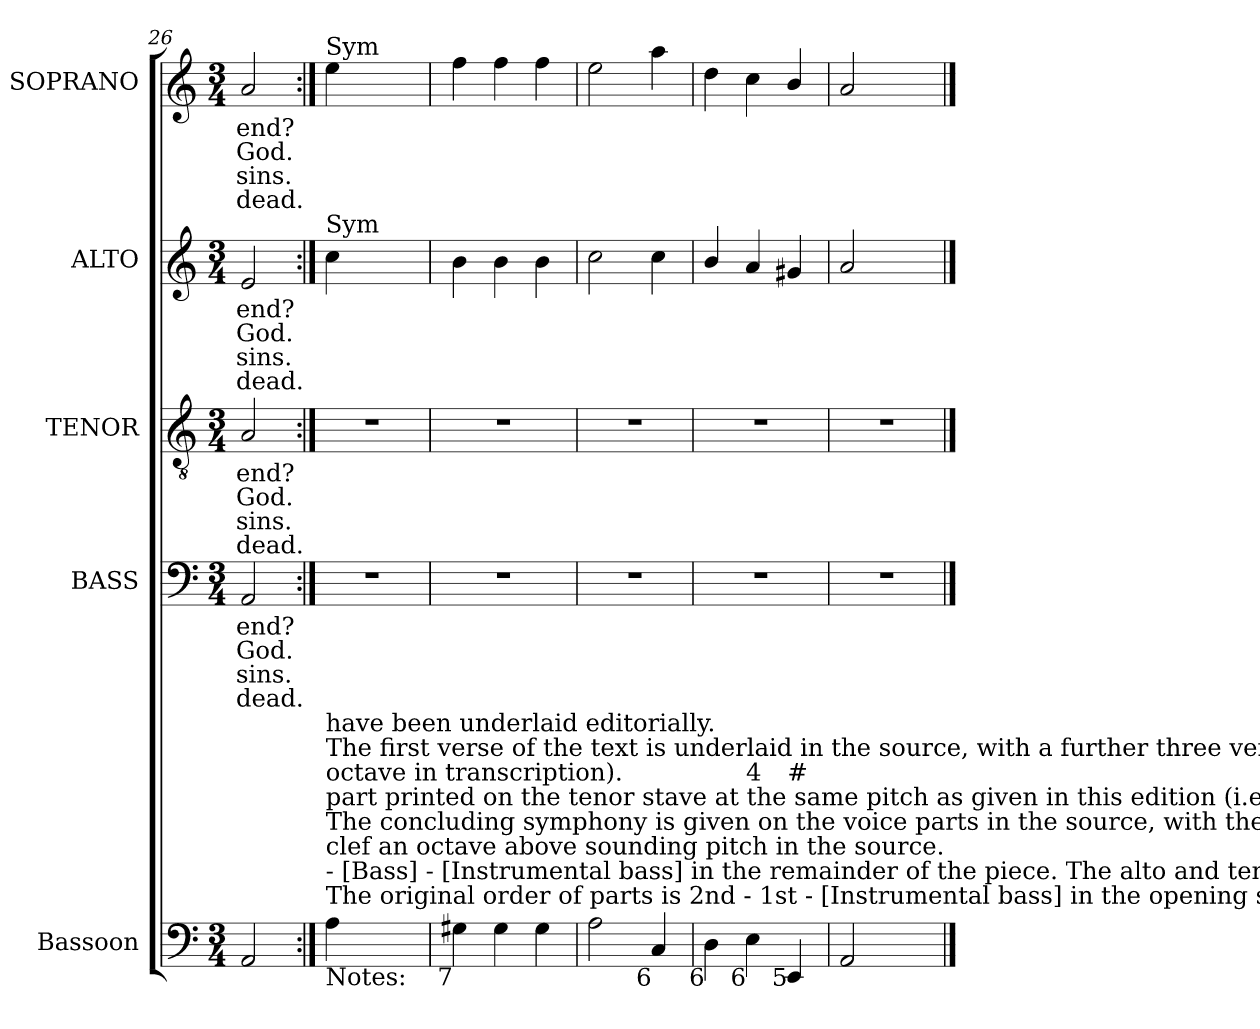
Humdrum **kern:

**kern	**kern	**text	**text	**text	**text	**kern	**text	**text	**text	**text	**kern	**text	**text	**text	**text	**kern	**text	**text	**text	**text
*part5	*part4	*part4	*part4	*part4	*part4	*part3	*part3	*part3	*part3	*part3	*part2	*part2	*part2	*part2	*part2	*part1	*part1	*part1	*part1	*part1
*staff5	*staff4	*staff4	*staff4	*staff4	*staff4	*staff3	*staff3	*staff3	*staff3	*staff3	*staff2	*staff2	*staff2	*staff2	*staff2	*staff1	*staff1	*staff1	*staff1	*staff1
*I"Bassoon	*I"BASS	*	*	*	*	*I"TENOR	*	*	*	*	*I"ALTO	*	*	*	*	*I"SOPRANO	*	*	*	*
*I'Bsn.	*I'B.	*	*	*	*	*I'T.	*	*	*	*	*I'A.	*	*	*	*	*I'S.	*	*	*	*
*clefF4	*clefF4	*	*	*	*	*clefGv2	*	*	*	*	*clefG2	*	*	*	*	*clefG2	*	*	*	*
*	*	*	*	*	*	*ITrd7c12	*	*	*	*	*	*	*	*	*	*	*	*	*	*
*k[]	*k[]	*	*	*	*	*k[]	*	*	*	*	*k[]	*	*	*	*	*k[]	*	*	*	*
*a:	*a:	*	*	*	*	*a:	*	*	*	*	*a:	*	*	*	*	*a:	*	*	*	*
*M3/4	*M3/4	*	*	*	*	*M3/4	*	*	*	*	*M3/4	*	*	*	*	*M3/4	*	*	*	*
=26	=26	=26	=26	=26	=26	=26	=26	=26	=26	=26	=26	=26	=26	=26	=26	=26	=26	=26	=26	=26
!	!	!LO:LY:b:color=#000000	!LO:LY:b:color=#000000	!LO:LY:b:color=#000000	!LO:LY:b:color=#000000	!	!	!	!	!	!	!	!	!	!	!	!	!	!	!
!	!	!	!	!	!	!	!LO:LY:b:color=#000000	!LO:LY:b:color=#000000	!LO:LY:b:color=#000000	!LO:LY:b:color=#000000	!	!	!	!	!	!	!	!	!	!
!	!	!	!	!	!	!	!	!	!	!	!	!LO:LY:b:color=#000000	!LO:LY:b:color=#000000	!LO:LY:b:color=#000000	!LO:LY:b:color=#000000	!	!	!	!	!
!	!	!	!	!	!	!	!	!	!	!	!	!	!	!	!	!	!LO:LY:b:color=#000000	!LO:LY:b:color=#000000	!LO:LY:b:color=#000000	!LO:LY:b:color=#000000
2AAi/	2AAi/	end?	God.	sins.	dead.	2AAi/	end?	God.	sins.	dead.	2ei/	end?	God.	sins.	dead.	2ai/	end?	God.	sins.	dead.
!!LO:LB:g=z
=25:|!	=25:|!	=25:|!	=25:|!	=25:|!	=25:|!	=25:|!	=25:|!	=25:|!	=25:|!	=25:|!	=25:|!	=25:|!	=25:|!	=25:|!	=25:|!	=25:|!	=25:|!	=25:|!	=25:|!	=25:|!
!	!	!	!	!	!	!	!	!	!	!	!	!	!	!	!	!LO:TX:a:t=Sym	!	!	!	!
!	!	!	!	!	!	!	!	!	!	!	!LO:TX:a:t=Sym	!	!	!	!	!	!	!	!	!
!LO:TX:b:t=Notes&colon;	!	!	!	!	!	!	!	!	!	!	!	!	!	!	!	!	!	!	!	!
!LO:TX:t=The original order of parts is 2nd - 1st - [Instrumental bass] in the opening symphony, and Tenor - [Alto] - Treble	!	!	!	!	!	!	!	!	!	!	!	!	!	!	!	!	!	!	!	!
!LO:TX:t=- [Bass] - [Instrumental bass] in the remainder of the piece. The alto and tenor voice parts are given in the treble	!	!	!	!	!	!	!	!	!	!	!	!	!	!	!	!	!	!	!	!
!LO:TX:t=clef an octave above sounding pitch in the source.	!	!	!	!	!	!	!	!	!	!	!	!	!	!	!	!	!	!	!	!
!LO:TX:t=The concluding symphony is given on the voice parts in the source, with the second treble-range instrumental	!	!	!	!	!	!	!	!	!	!	!	!	!	!	!	!	!	!	!	!
!LO:TX:t=part printed on the tenor stave at the same pitch as given in this edition (i.e. this has not been transposed by an	!	!	!	!	!	!	!	!	!	!	!	!	!	!	!	!	!	!	!	!
!LO:TX:t=octave in transcription).	!	!	!	!	!	!	!	!	!	!	!	!	!	!	!	!	!	!	!	!
!LO:TX:t=The first verse of the text is underlaid in the source, with a further three verses printed after the music&colon; these	!	!	!	!	!	!	!	!	!	!	!	!	!	!	!	!	!	!	!	!
!LO:TX:t=have been underlaid editorially.	!	!	!	!	!	!	!	!	!	!	!	!	!	!	!	!	!	!	!	!
!	!LO:N:vis=1	!	!	!	!	!LO:N:vis=1	!	!	!	!	!	!	!	!	!	!	!	!	!	!
4Ai\	2.r	.	.	.	.	2.r	.	.	.	.	4cci\	.	.	.	.	4eei\	.	.	.	.
2ryy	.	.	.	.	.	.	.	.	.	.	2ryy	.	.	.	.	2ryy	.	.	.	.
=26	=26	=26	=26	=26	=26	=26	=26	=26	=26	=26	=26	=26	=26	=26	=26	=26	=26	=26	=26	=26
!LO:TX:b:rj:t=7	!	!	!	!	!	!	!	!	!	!	!	!	!	!	!	!	!	!	!	!
!	!LO:N:vis=1	!	!	!	!	!LO:N:vis=1	!	!	!	!	!	!	!	!	!	!	!	!	!	!
4G#Xi\	2.r	.	.	.	.	2.r	.	.	.	.	4bi\	.	.	.	.	4ffi\	.	.	.	.
4G#i\	.	.	.	.	.	.	.	.	.	.	4bi\	.	.	.	.	4ffi\	.	.	.	.
4G#i\	.	.	.	.	.	.	.	.	.	.	4bi\	.	.	.	.	4ffi\	.	.	.	.
=27	=27	=27	=27	=27	=27	=27	=27	=27	=27	=27	=27	=27	=27	=27	=27	=27	=27	=27	=27	=27
!	!LO:N:vis=1	!	!	!	!	!LO:N:vis=1	!	!	!	!	!	!	!	!	!	!	!	!	!	!
2Ai\	2.r	.	.	.	.	2.r	.	.	.	.	2cci\	.	.	.	.	2eei\	.	.	.	.
!LO:TX:b:rj:t=6	!	!	!	!	!	!	!	!	!	!	!	!	!	!	!	!	!	!	!	!
4Ci/	.	.	.	.	.	.	.	.	.	.	4cci\	.	.	.	.	4aai\	.	.	.	.
=28	=28	=28	=28	=28	=28	=28	=28	=28	=28	=28	=28	=28	=28	=28	=28	=28	=28	=28	=28	=28
!LO:TX:b:rj:t=6	!	!	!	!	!	!	!	!	!	!	!	!	!	!	!	!	!	!	!	!
!	!LO:N:vis=1	!	!	!	!	!LO:N:vis=1	!	!	!	!	!	!	!	!	!	!	!	!	!	!
4Di\	2.r	.	.	.	.	2.r	.	.	.	.	4bi/	.	.	.	.	4ddi\	.	.	.	.
!LO:TX:b:rj:t=6	!	!	!	!	!	!	!	!	!	!	!	!	!	!	!	!	!	!	!	!
!LO:TX:t=4	!	!	!	!	!	!	!	!	!	!	!	!	!	!	!	!	!	!	!	!
4Ei\	.	.	.	.	.	.	.	.	.	.	4ai/	.	.	.	.	4cci\	.	.	.	.
!LO:TX:b:rj:t=5	!	!	!	!	!	!	!	!	!	!	!	!	!	!	!	!	!	!	!	!
!LO:TX:t=#	!	!	!	!	!	!	!	!	!	!	!	!	!	!	!	!	!	!	!	!
4EEi/	.	.	.	.	.	.	.	.	.	.	4g#Xi/	.	.	.	.	4bi/	.	.	.	.
=29	=29	=29	=29	=29	=29	=29	=29	=29	=29	=29	=29	=29	=29	=29	=29	=29	=29	=29	=29	=29
!	!LO:N:vis=1	!	!	!	!	!LO:N:vis=1	!	!	!	!	!	!	!	!	!	!	!	!	!	!
2AAi/	2.r	.	.	.	.	2.r	.	.	.	.	2ai/	.	.	.	.	2ai/	.	.	.	.
4ryy	.	.	.	.	.	.	.	.	.	.	4ryy	.	.	.	.	4ryy	.	.	.	.
==	==	==	==	==	==	==	==	==	==	==	==	==	==	==	==	==	==	==	==	==
*-	*-	*-	*-	*-	*-	*-	*-	*-	*-	*-	*-	*-	*-	*-	*-	*-	*-	*-	*-	*-
